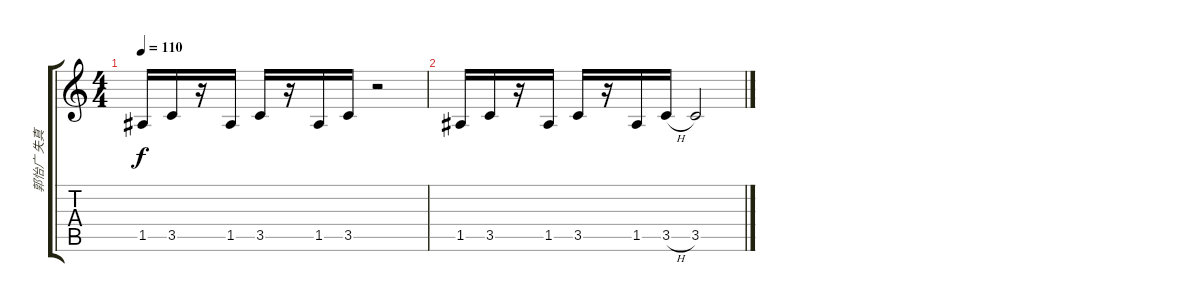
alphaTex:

\track ("郭怡广 失真" "郭怡广 失真") {instrument distortionguitar}
\staff {score tabs}
\tuning (E4 B3 G3 D3 A2 E2) {hide}
\ts (4 4)
\tempo 110
\clef g2
\ks c
1.5.16{dy f} 3.5.16 r.16 1.5.16 3.5.16 r.16 1.5.16 3.5.16 r.2 |
1.5.16 3.5.16 r.16 1.5.16 3.5.16 r.16 1.5.16 3.5{h}.16 3.5.2
